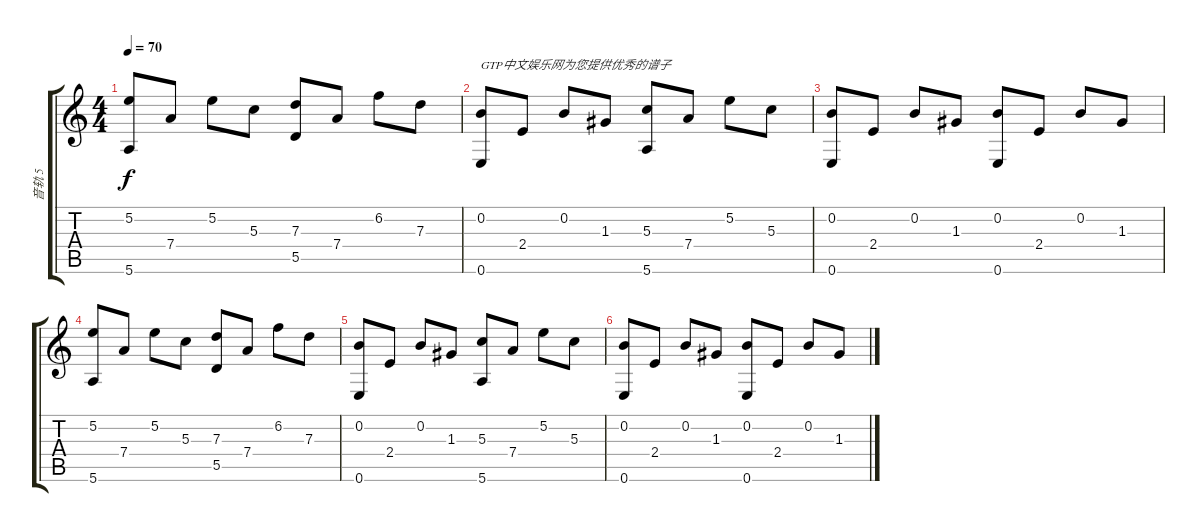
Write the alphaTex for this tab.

\track ("音轨 5" "音轨 5") {instrument electricguitarjazz}
\staff {score tabs}
\tuning (E4 B3 G3 D3 A2 E2) {hide}
\ts (4 4)
\tempo 70
\clef g2
\ks c
(5.2 5.6).8{dy f} 7.4.8 5.2.8 5.3.8 (7.3 5.5).8 7.4.8 6.2.8 7.3.8 |
(0.2 0.6).8{txt "GTP中文娱乐网为您提供优秀的谱子"} 2.4.8 0.2.8 1.3.8 (5.3 5.6).8 7.4.8 5.2.8 5.3.8 |
(0.2 0.6).8 2.4.8 0.2.8 1.3.8 (0.2 0.6).8 2.4.8 0.2.8 1.3.8 |
(5.2 5.6).8 7.4.8 5.2.8 5.3.8 (7.3 5.5).8 7.4.8 6.2.8 7.3.8 |
(0.2 0.6).8 2.4.8 0.2.8 1.3.8 (5.3 5.6).8 7.4.8 5.2.8 5.3.8 |
(0.2 0.6).8 2.4.8 0.2.8 1.3.8 (0.2 0.6).8 2.4.8 0.2.8 1.3.8
